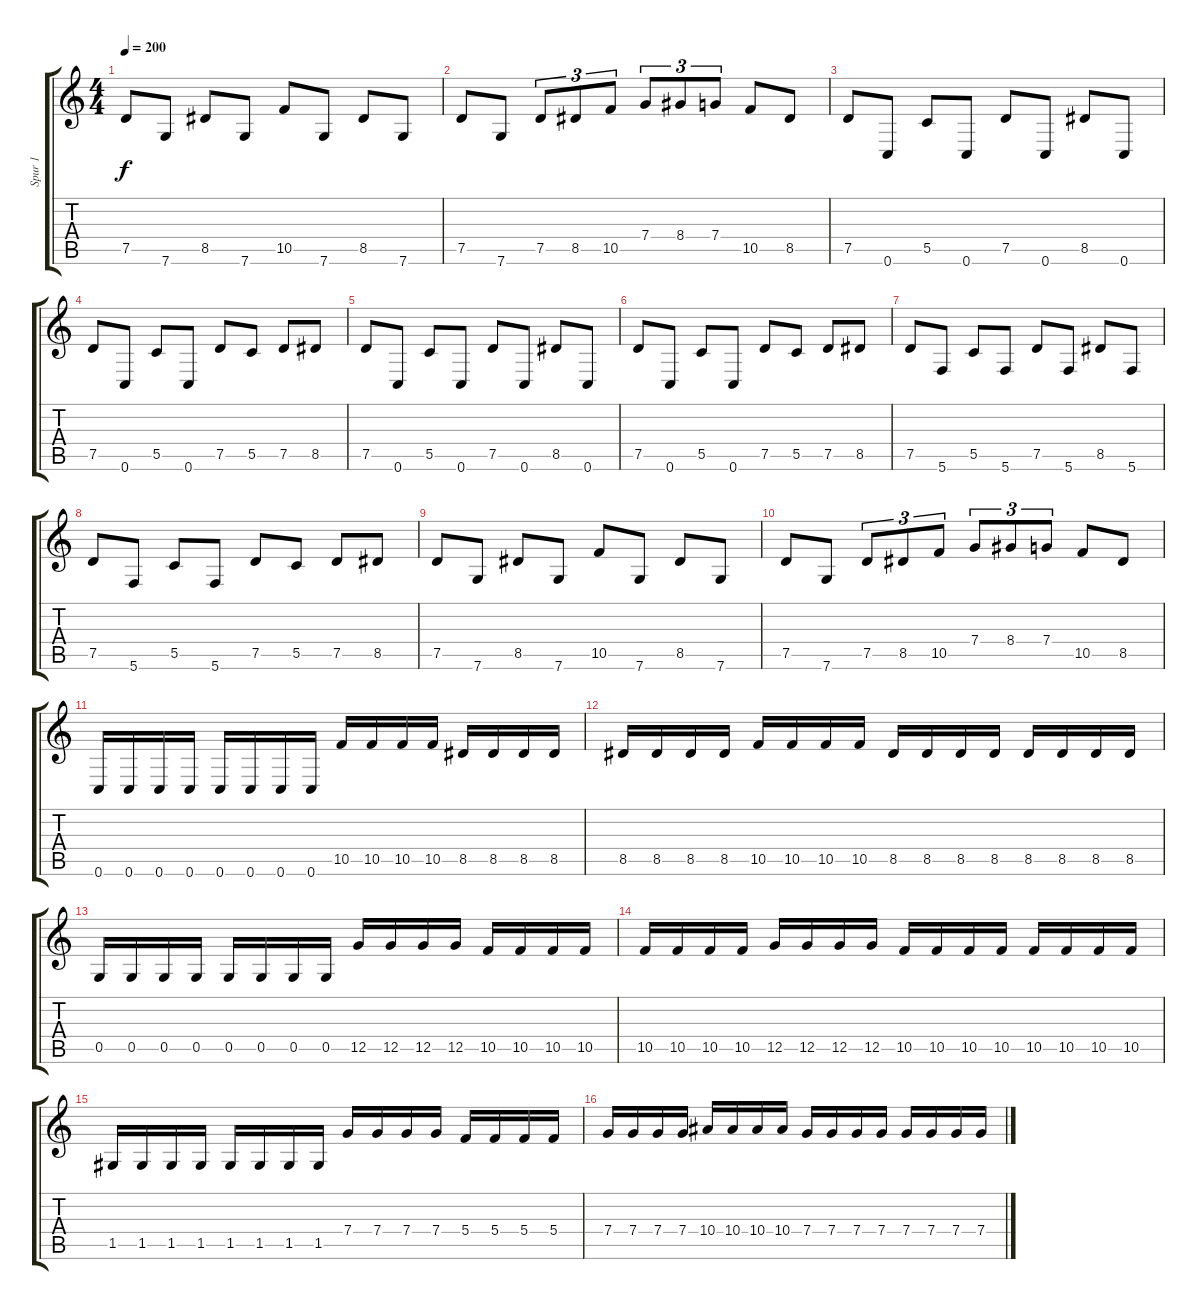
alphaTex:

\track ("Spur 1" "Spur 1") {instrument distortionguitar}
\staff {score tabs}
\tuning (D4 A3 F3 C3 G2 C2) {hide}
\ts (4 4)
\tempo 200
\clef g2
\ks c
7.5.8{dy f} 7.6.8 8.5.8 7.6.8 10.5.8 7.6.8 8.5.8 7.6.8 |
7.5.8 7.6.8 7.5.8{tu (3 2)} 8.5.8{tu (3 2)} 10.5.8{tu (3 2)} 7.4.8{tu (3 2)} 8.4.8{tu (3 2)} 7.4.8{tu (3 2)} 10.5.8 8.5.8 |
7.5.8 0.6.8 5.5.8 0.6.8 7.5.8 0.6.8 8.5.8 0.6.8 |
7.5.8 0.6.8 5.5.8 0.6.8 7.5.8 5.5.8 7.5.8 8.5.8 |
7.5.8 0.6.8 5.5.8 0.6.8 7.5.8 0.6.8 8.5.8 0.6.8 |
7.5.8 0.6.8 5.5.8 0.6.8 7.5.8 5.5.8 7.5.8 8.5.8 |
7.5.8 5.6.8 5.5.8 5.6.8 7.5.8 5.6.8 8.5.8 5.6.8 |
7.5.8 5.6.8 5.5.8 5.6.8 7.5.8 5.5.8 7.5.8 8.5.8 |
7.5.8 7.6.8 8.5.8 7.6.8 10.5.8 7.6.8 8.5.8 7.6.8 |
7.5.8 7.6.8 7.5.8{tu (3 2)} 8.5.8{tu (3 2)} 10.5.8{tu (3 2)} 7.4.8{tu (3 2)} 8.4.8{tu (3 2)} 7.4.8{tu (3 2)} 10.5.8 8.5.8 |
0.6.16 0.6.16 0.6.16 0.6.16 0.6.16 0.6.16 0.6.16 0.6.16 10.5.16 10.5.16 10.5.16 10.5.16 8.5.16 8.5.16 8.5.16 8.5.16 |
8.5.16 8.5.16 8.5.16 8.5.16 10.5.16 10.5.16 10.5.16 10.5.16 8.5.16 8.5.16 8.5.16 8.5.16 8.5.16 8.5.16 8.5.16 8.5.16 |
0.5.16 0.5.16 0.5.16 0.5.16 0.5.16 0.5.16 0.5.16 0.5.16 12.5.16 12.5.16 12.5.16 12.5.16 10.5.16 10.5.16 10.5.16 10.5.16 |
10.5.16 10.5.16 10.5.16 10.5.16 12.5.16 12.5.16 12.5.16 12.5.16 10.5.16 10.5.16 10.5.16 10.5.16 10.5.16 10.5.16 10.5.16 10.5.16 |
1.5.16 1.5.16 1.5.16 1.5.16 1.5.16 1.5.16 1.5.16 1.5.16 7.4.16 7.4.16 7.4.16 7.4.16 5.4.16 5.4.16 5.4.16 5.4.16 |
7.4.16 7.4.16 7.4.16 7.4.16 10.4.16 10.4.16 10.4.16 10.4.16 7.4.16 7.4.16 7.4.16 7.4.16 7.4.16 7.4.16 7.4.16 7.4.16
